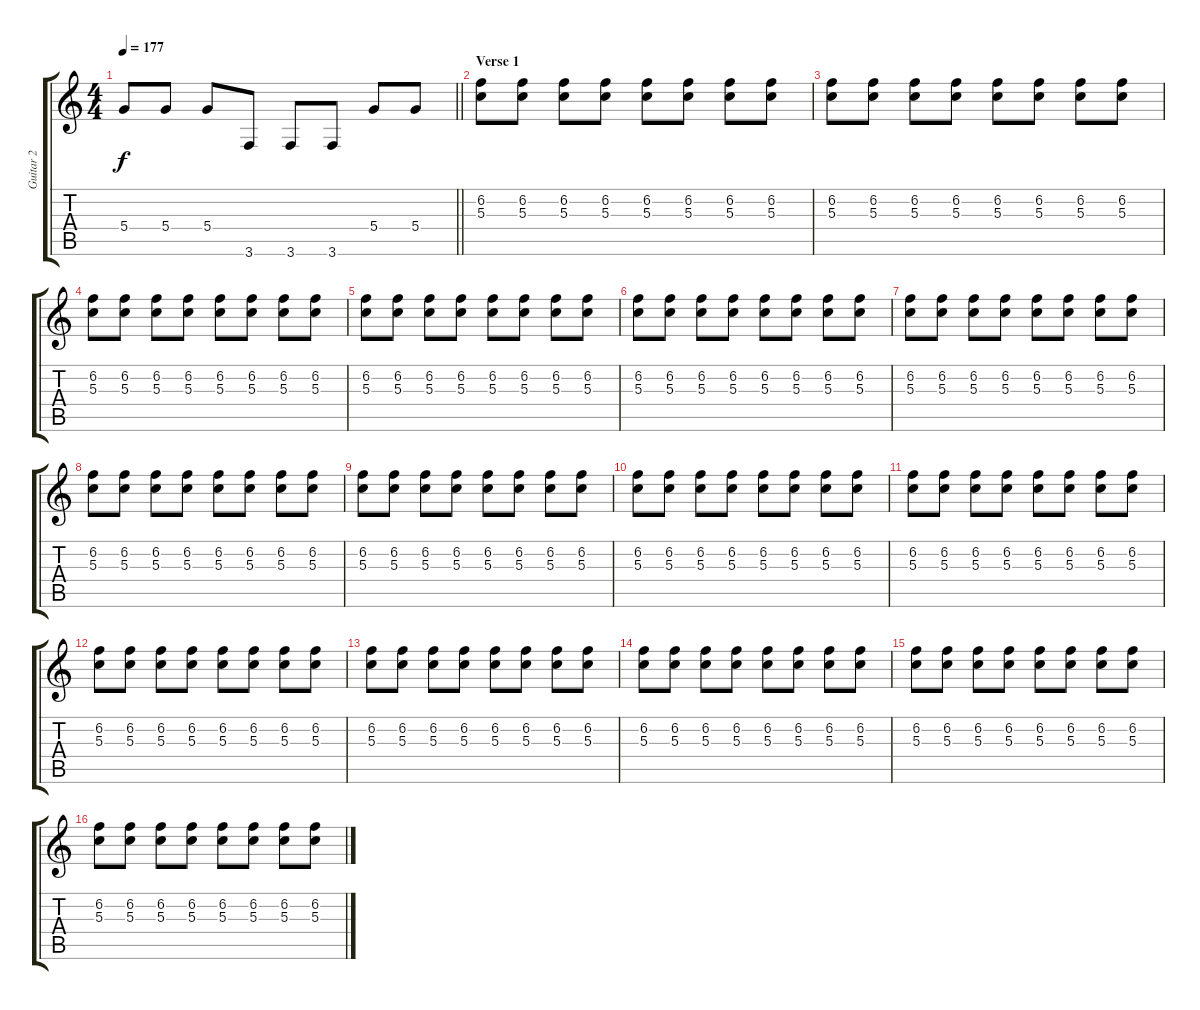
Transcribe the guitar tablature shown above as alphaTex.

\track ("Guitar 2" "Guitar 2") {instrument distortionguitar}
\staff {score tabs}
\tuning (E4 B3 G3 D3 A2 D2) {hide}
\ts (4 4)
\tempo 177
\clef g2
\barLineRight lightlight
\ks c
5.4.8{dy f} 5.4.8 5.4.8 3.6.8 3.6.8 3.6.8 5.4.8 5.4.8 |
\section ("" "Verse 1")
(6.2 5.3).8{instrument electricguitarclean} (6.2 5.3).8 (6.2 5.3).8 (6.2 5.3).8 (6.2 5.3).8 (6.2 5.3).8 (6.2 5.3).8 (6.2 5.3).8 |
(6.2 5.3).8 (6.2 5.3).8 (6.2 5.3).8 (6.2 5.3).8 (6.2 5.3).8 (6.2 5.3).8 (6.2 5.3).8 (6.2 5.3).8 |
(6.2 5.3).8 (6.2 5.3).8 (6.2 5.3).8 (6.2 5.3).8 (6.2 5.3).8 (6.2 5.3).8 (6.2 5.3).8 (6.2 5.3).8 |
(6.2 5.3).8 (6.2 5.3).8 (6.2 5.3).8 (6.2 5.3).8 (6.2 5.3).8 (6.2 5.3).8 (6.2 5.3).8 (6.2 5.3).8 |
(6.2 5.3).8 (6.2 5.3).8 (6.2 5.3).8 (6.2 5.3).8 (6.2 5.3).8 (6.2 5.3).8 (6.2 5.3).8 (6.2 5.3).8 |
(6.2 5.3).8 (6.2 5.3).8 (6.2 5.3).8 (6.2 5.3).8 (6.2 5.3).8 (6.2 5.3).8 (6.2 5.3).8 (6.2 5.3).8 |
(6.2 5.3).8 (6.2 5.3).8 (6.2 5.3).8 (6.2 5.3).8 (6.2 5.3).8 (6.2 5.3).8 (6.2 5.3).8 (6.2 5.3).8 |
(6.2 5.3).8 (6.2 5.3).8 (6.2 5.3).8 (6.2 5.3).8 (6.2 5.3).8 (6.2 5.3).8 (6.2 5.3).8 (6.2 5.3).8 |
(6.2 5.3).8 (6.2 5.3).8 (6.2 5.3).8 (6.2 5.3).8 (6.2 5.3).8 (6.2 5.3).8 (6.2 5.3).8 (6.2 5.3).8 |
(6.2 5.3).8 (6.2 5.3).8 (6.2 5.3).8 (6.2 5.3).8 (6.2 5.3).8 (6.2 5.3).8 (6.2 5.3).8 (6.2 5.3).8 |
(6.2 5.3).8 (6.2 5.3).8 (6.2 5.3).8 (6.2 5.3).8 (6.2 5.3).8 (6.2 5.3).8 (6.2 5.3).8 (6.2 5.3).8 |
(6.2 5.3).8 (6.2 5.3).8 (6.2 5.3).8 (6.2 5.3).8 (6.2 5.3).8 (6.2 5.3).8 (6.2 5.3).8 (6.2 5.3).8 |
(6.2 5.3).8 (6.2 5.3).8 (6.2 5.3).8 (6.2 5.3).8 (6.2 5.3).8 (6.2 5.3).8 (6.2 5.3).8 (6.2 5.3).8 |
(6.2 5.3).8 (6.2 5.3).8 (6.2 5.3).8 (6.2 5.3).8 (6.2 5.3).8 (6.2 5.3).8 (6.2 5.3).8 (6.2 5.3).8 |
(6.2 5.3).8 (6.2 5.3).8 (6.2 5.3).8 (6.2 5.3).8 (6.2 5.3).8 (6.2 5.3).8 (6.2 5.3).8 (6.2 5.3).8
